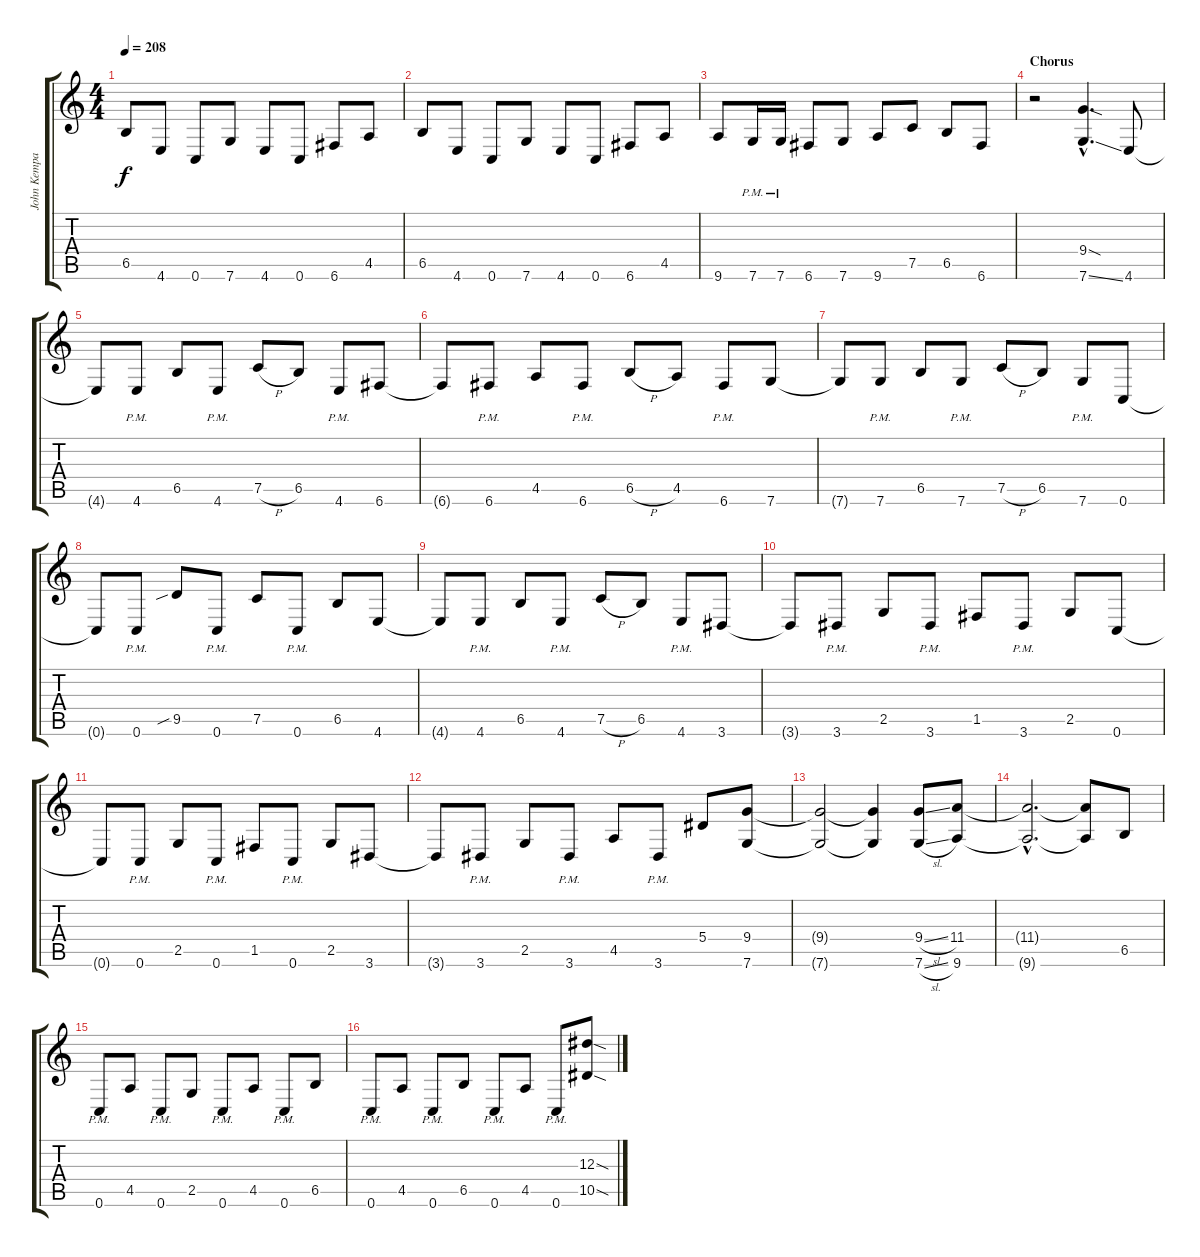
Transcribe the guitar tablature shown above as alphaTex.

\track ("John Kempainen (Rhythm Guitar)" "John Kempa") {instrument distortionguitar}
\staff {score tabs}
\tuning (C4 G3 Eb3 Bb2 F2 C2) {hide}
\ts (4 4)
\tempo 208
\clef g2
\ks c
6.5.8{dy f} 4.6.8 0.6.8 7.6.8 4.6.8 0.6.8 6.6.8 4.5.8 |
6.5.8 4.6.8 0.6.8 7.6.8 4.6.8 0.6.8 6.6.8 4.5.8 |
9.6.8 7.6{pm}.16 7.6{pm}.16 6.6.8 7.6.8 9.6.8 7.5.8 6.5.8 6.6.8 |
\section ("" "Chorus")
r.2 (9.4{sod hac} 7.6{ss hac}).4{d} 4.6.8 |
4.6{t}.8 4.6{pm}.8 6.5.8 4.6{pm}.8 7.5{h}.8 6.5.8 4.6{pm}.8 6.6.8 |
6.6{t}.8 6.6{pm}.8 4.5.8 6.6{pm}.8 6.5{h}.8 4.5.8 6.6{pm}.8 7.6.8 |
7.6{t}.8 7.6{pm}.8 6.5.8 7.6{pm}.8 7.5{h}.8 6.5.8 7.6{pm}.8 0.6.8 |
0.6{t}.8 0.6{pm}.8 9.5{sib}.8 0.6{pm}.8 7.5.8 0.6{pm}.8 6.5.8 4.6.8 |
4.6{t}.8 4.6{pm}.8 6.5.8 4.6{pm}.8 7.5{h}.8 6.5.8 4.6{pm}.8 3.6.8 |
3.6{t}.8 3.6{pm}.8 2.5.8 3.6{pm}.8 1.5.8 3.6{pm}.8 2.5.8 0.6.8 |
0.6{t}.8 0.6{pm}.8 2.5.8 0.6{pm}.8 1.5.8 0.6{pm}.8 2.5.8 3.6.8 |
3.6{t}.8 3.6{pm}.8 2.5.8 3.6{pm}.8 4.5.8 3.6{pm}.8 5.4.8 (9.4 7.6).8 |
(9.4{t} 7.6{t}).2 (9.4{t} 7.6{t}).4 (9.4{sl} 7.6{sl}).8 (11.4 9.6).8 |
(11.4{hac t} 9.6{hac t}).2{d} (11.4{t} 9.6{t}).8 6.5.8 |
0.6{pm}.8 4.5.8 0.6{pm}.8 2.5.8 0.6{pm}.8 4.5.8 0.6{pm}.8 6.5.8 |
0.6{pm}.8 4.5.8 0.6{pm}.8 6.5.8 0.6{pm}.8 4.5.8 0.6{pm}.8 (12.3{sod} 10.5{sod}).8
